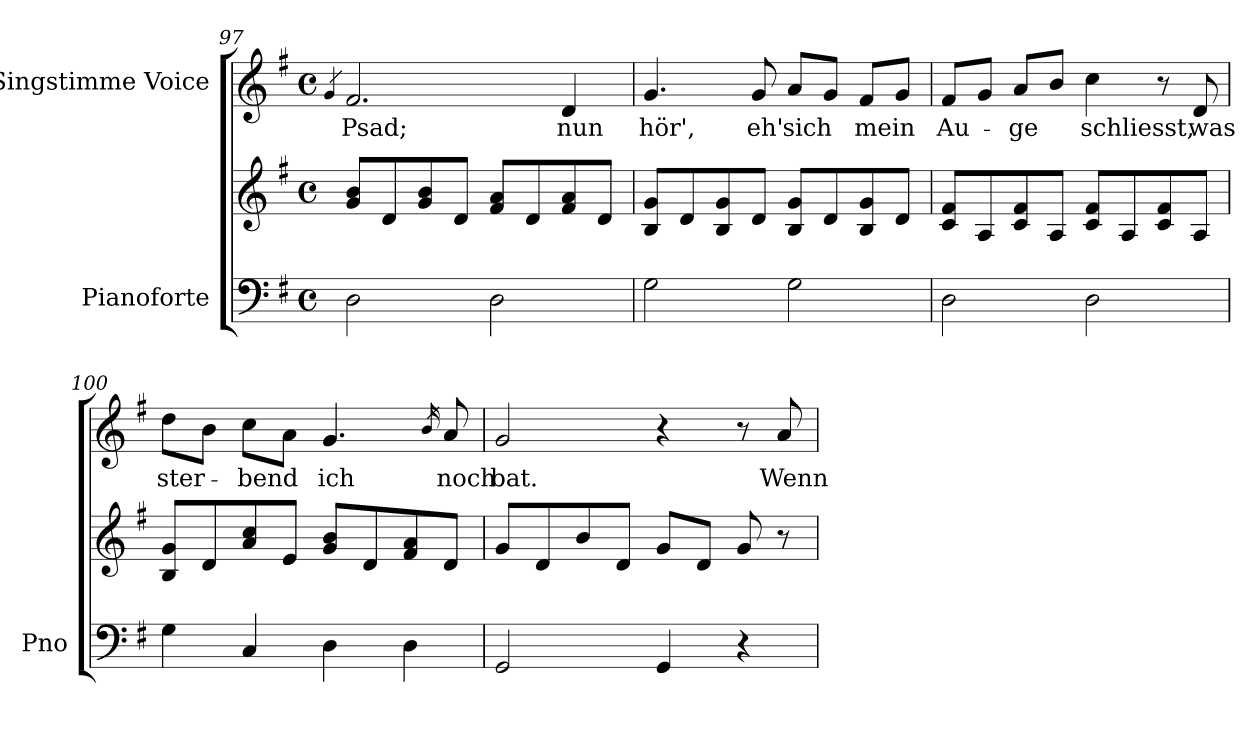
**kern	**kern	**kern	**text
*part2	*part2	*part1	*part1
*staff3	*staff2	*staff1	*staff1
*I"Pianoforte	*	*I"Singstimme Voice	*
*I'Pno	*	*	*
*clefF4	*clefG2	*clefG2	*
*k[f#]	*k[f#]	*k[f#]	*
*M4/4	*M4/4	*M4/4	*
*met(c)	*met(c)	*met(c)	*
=97	=97	=97	=97
.	.	4qg/	.
2D\	8g/ 8b/L	2.f#/	Psad;
.	8d/	.	.
.	8g/ 8b/	.	.
.	8d/J	.	.
2D\	8f#/ 8a/L	.	.
.	8d/	.	.
.	8f#/ 8a/	4d/	nun
.	8d/J	.	.
=98	=98	=98	=98
2G\	8B/ 8g/L	4.g/	hör',
.	8d/	.	.
.	8B/ 8g/	.	.
.	8d/J	8g/	eh'
2G\	8B/ 8g/L	8a/L	sich
.	8d/	8g/J	.
.	8B/ 8g/	8f#/L	mein
.	8d/J	8g/J	.
=99	=99	=99	=99
2D\	8c/ 8f#/L	8f#/L	Au-
.	8A/	8g/J	.
.	8c/ 8f#/	8a/L	-ge
.	8A/J	8b/J	.
2D\	8c/ 8f#/L	4cc\	schliesst,
.	8A/	.	.
.	8c/ 8f#/	8r	.
.	8A/J	8d/	was
=100	=100	=100	=100
4G\	8B/ 8g/L	8dd\L	ster-
.	8d/	8b\J	.
4C/	8a/ 8cc/	8cc\L	-bend
.	8e/J	8a\J	.
4D\	8g/ 8b/L	4.g/	ich
.	8d/	.	.
4D\	8f#/ 8a/	.	.
.	.	16qb/	.
.	8d/J	8a/	noch
=101	=101	=101	=101
2GG/	8g/L	2g/	bat.
.	8d/	.	.
.	8b/	.	.
.	8d/J	.	.
4GG/	8g/L	4r	.
.	8d/J	.	.
4r	8g/	8r	.
.	8r	8a/	Wenn
=	=	=	=
*-	*-	*-	*-
